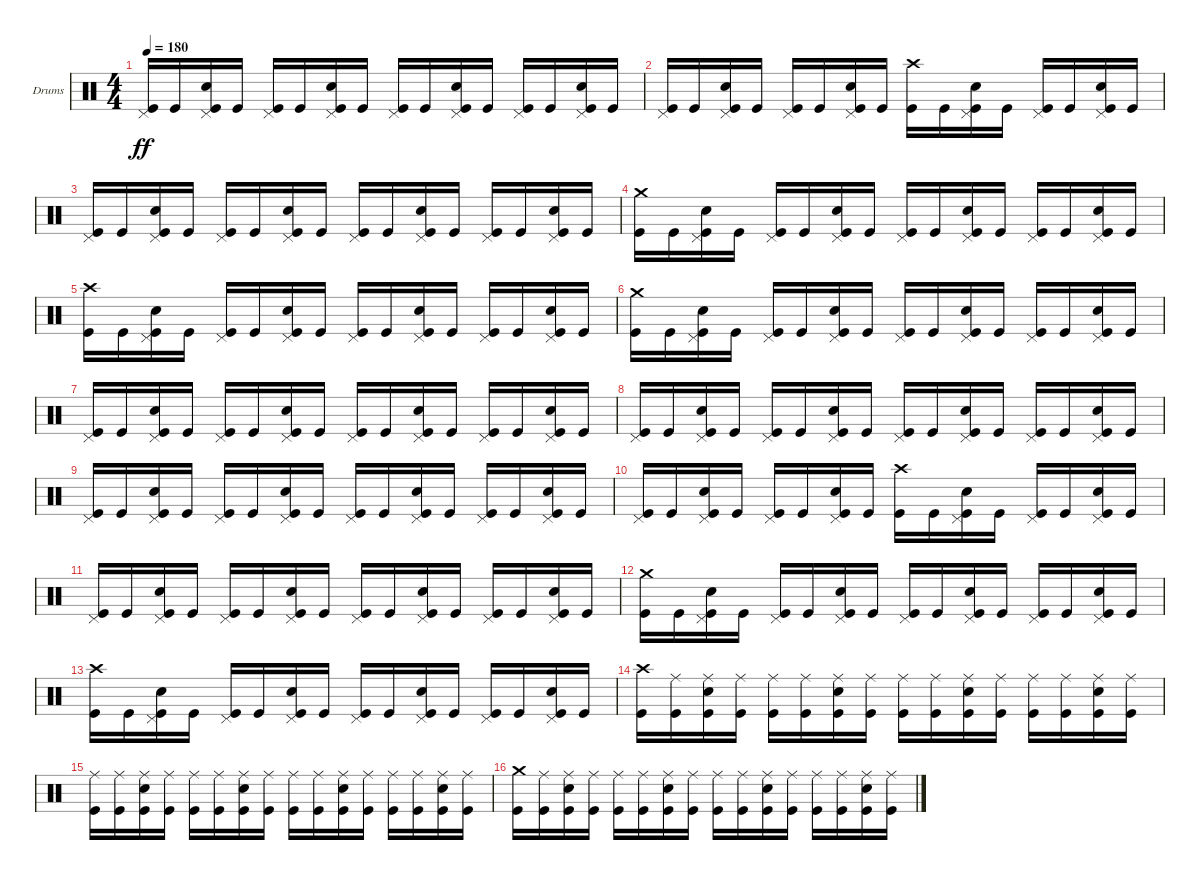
\bracketExtendMode groupsimilarinstruments
\firstSystemTrackNameOrientation horizontal
\otherSystemsTrackNameOrientation horizontal
\track ("Drumkit" "Drums") {instrument percussion}
\staff {score}
\articulation defaults
\ts (4 4)
\tempo 180
\clef neutral
\ks c
("Kick (hit)" "Pedal Hi-Hat (hit)").16{dy ff} "Kick (hit)".16 ("Kick (hit)" "Pedal Hi-Hat (hit)" "Snare (hit) 2").16 "Kick (hit)".16 ("Kick (hit)" "Pedal Hi-Hat (hit)").16 "Kick (hit)".16 ("Kick (hit)" "Pedal Hi-Hat (hit)" "Snare (hit) 2").16 "Kick (hit)".16 ("Kick (hit)" "Pedal Hi-Hat (hit)").16 "Kick (hit)".16 ("Kick (hit)" "Pedal Hi-Hat (hit)" "Snare (hit) 2").16 "Kick (hit)".16 ("Kick (hit)" "Pedal Hi-Hat (hit)").16 "Kick (hit)".16 ("Kick (hit)" "Pedal Hi-Hat (hit)" "Snare (hit) 2").16 "Kick (hit)".16 |
("Kick (hit)" "Pedal Hi-Hat (hit)").16 "Kick (hit)".16 ("Kick (hit)" "Pedal Hi-Hat (hit)" "Snare (hit) 2").16 "Kick (hit)".16 ("Kick (hit)" "Pedal Hi-Hat (hit)").16 "Kick (hit)".16 ("Kick (hit)" "Pedal Hi-Hat (hit)" "Snare (hit) 2").16 "Kick (hit)".16 ("Kick (hit)" "Crash high (hit)").16 "Kick (hit)".16 ("Kick (hit)" "Pedal Hi-Hat (hit)" "Snare (hit) 2").16 "Kick (hit)".16 ("Kick (hit)" "Pedal Hi-Hat (hit)").16 "Kick (hit)".16 ("Kick (hit)" "Pedal Hi-Hat (hit)" "Snare (hit) 2").16 "Kick (hit)".16 |
("Kick (hit)" "Pedal Hi-Hat (hit)").16 "Kick (hit)".16 ("Kick (hit)" "Pedal Hi-Hat (hit)" "Snare (hit) 2").16 "Kick (hit)".16 ("Kick (hit)" "Pedal Hi-Hat (hit)").16 "Kick (hit)".16 ("Kick (hit)" "Pedal Hi-Hat (hit)" "Snare (hit) 2").16 "Kick (hit)".16 ("Kick (hit)" "Pedal Hi-Hat (hit)").16 "Kick (hit)".16 ("Kick (hit)" "Pedal Hi-Hat (hit)" "Snare (hit) 2").16 "Kick (hit)".16 ("Kick (hit)" "Pedal Hi-Hat (hit)").16 "Kick (hit)".16 ("Kick (hit)" "Pedal Hi-Hat (hit)" "Snare (hit) 2").16 "Kick (hit)".16 |
("Kick (hit)" "Crash medium (hit)").16 "Kick (hit)".16 ("Kick (hit)" "Pedal Hi-Hat (hit)" "Snare (hit) 2").16 "Kick (hit)".16 ("Kick (hit)" "Pedal Hi-Hat (hit)").16 "Kick (hit)".16 ("Kick (hit)" "Pedal Hi-Hat (hit)" "Snare (hit) 2").16 "Kick (hit)".16 ("Kick (hit)" "Pedal Hi-Hat (hit)").16 "Kick (hit)".16 ("Kick (hit)" "Pedal Hi-Hat (hit)" "Snare (hit) 2").16 "Kick (hit)".16 ("Kick (hit)" "Pedal Hi-Hat (hit)").16 "Kick (hit)".16 ("Kick (hit)" "Pedal Hi-Hat (hit)" "Snare (hit) 2").16 "Kick (hit)".16 |
("Kick (hit)" "Crash high (hit)").16 "Kick (hit)".16 ("Kick (hit)" "Pedal Hi-Hat (hit)" "Snare (hit) 2").16 "Kick (hit)".16 ("Kick (hit)" "Pedal Hi-Hat (hit)").16 "Kick (hit)".16 ("Kick (hit)" "Pedal Hi-Hat (hit)" "Snare (hit) 2").16 "Kick (hit)".16 ("Kick (hit)" "Pedal Hi-Hat (hit)").16 "Kick (hit)".16 ("Kick (hit)" "Pedal Hi-Hat (hit)" "Snare (hit) 2").16 "Kick (hit)".16 ("Kick (hit)" "Pedal Hi-Hat (hit)").16 "Kick (hit)".16 ("Kick (hit)" "Pedal Hi-Hat (hit)" "Snare (hit) 2").16 "Kick (hit)".16 |
("Kick (hit)" "Crash medium (hit)").16 "Kick (hit)".16 ("Kick (hit)" "Pedal Hi-Hat (hit)" "Snare (hit) 2").16 "Kick (hit)".16 ("Kick (hit)" "Pedal Hi-Hat (hit)").16 "Kick (hit)".16 ("Kick (hit)" "Pedal Hi-Hat (hit)" "Snare (hit) 2").16 "Kick (hit)".16 ("Kick (hit)" "Pedal Hi-Hat (hit)").16 "Kick (hit)".16 ("Kick (hit)" "Pedal Hi-Hat (hit)" "Snare (hit) 2").16 "Kick (hit)".16 ("Kick (hit)" "Pedal Hi-Hat (hit)").16 "Kick (hit)".16 ("Kick (hit)" "Pedal Hi-Hat (hit)" "Snare (hit) 2").16 "Kick (hit)".16 |
("Kick (hit)" "Pedal Hi-Hat (hit)").16 "Kick (hit)".16 ("Kick (hit)" "Pedal Hi-Hat (hit)" "Snare (hit) 2").16 "Kick (hit)".16 ("Kick (hit)" "Pedal Hi-Hat (hit)").16 "Kick (hit)".16 ("Kick (hit)" "Pedal Hi-Hat (hit)" "Snare (hit) 2").16 "Kick (hit)".16 ("Kick (hit)" "Pedal Hi-Hat (hit)").16 "Kick (hit)".16 ("Kick (hit)" "Pedal Hi-Hat (hit)" "Snare (hit) 2").16 "Kick (hit)".16 ("Kick (hit)" "Pedal Hi-Hat (hit)").16 "Kick (hit)".16 ("Kick (hit)" "Pedal Hi-Hat (hit)" "Snare (hit) 2").16 "Kick (hit)".16 |
("Kick (hit)" "Pedal Hi-Hat (hit)").16 "Kick (hit)".16 ("Kick (hit)" "Pedal Hi-Hat (hit)" "Snare (hit) 2").16 "Kick (hit)".16 ("Kick (hit)" "Pedal Hi-Hat (hit)").16 "Kick (hit)".16 ("Kick (hit)" "Pedal Hi-Hat (hit)" "Snare (hit) 2").16 "Kick (hit)".16 ("Kick (hit)" "Pedal Hi-Hat (hit)").16 "Kick (hit)".16 ("Kick (hit)" "Pedal Hi-Hat (hit)" "Snare (hit) 2").16 "Kick (hit)".16 ("Kick (hit)" "Pedal Hi-Hat (hit)").16 "Kick (hit)".16 ("Kick (hit)" "Pedal Hi-Hat (hit)" "Snare (hit) 2").16 "Kick (hit)".16 |
("Kick (hit)" "Pedal Hi-Hat (hit)").16 "Kick (hit)".16 ("Kick (hit)" "Pedal Hi-Hat (hit)" "Snare (hit) 2").16 "Kick (hit)".16 ("Kick (hit)" "Pedal Hi-Hat (hit)").16 "Kick (hit)".16 ("Kick (hit)" "Pedal Hi-Hat (hit)" "Snare (hit) 2").16 "Kick (hit)".16 ("Kick (hit)" "Pedal Hi-Hat (hit)").16 "Kick (hit)".16 ("Kick (hit)" "Pedal Hi-Hat (hit)" "Snare (hit) 2").16 "Kick (hit)".16 ("Kick (hit)" "Pedal Hi-Hat (hit)").16 "Kick (hit)".16 ("Kick (hit)" "Pedal Hi-Hat (hit)" "Snare (hit) 2").16 "Kick (hit)".16 |
("Kick (hit)" "Pedal Hi-Hat (hit)").16 "Kick (hit)".16 ("Kick (hit)" "Pedal Hi-Hat (hit)" "Snare (hit) 2").16 "Kick (hit)".16 ("Kick (hit)" "Pedal Hi-Hat (hit)").16 "Kick (hit)".16 ("Kick (hit)" "Pedal Hi-Hat (hit)" "Snare (hit) 2").16 "Kick (hit)".16 ("Kick (hit)" "Crash high (hit)").16 "Kick (hit)".16 ("Kick (hit)" "Pedal Hi-Hat (hit)" "Snare (hit) 2").16 "Kick (hit)".16 ("Kick (hit)" "Pedal Hi-Hat (hit)").16 "Kick (hit)".16 ("Kick (hit)" "Pedal Hi-Hat (hit)" "Snare (hit) 2").16 "Kick (hit)".16 |
("Kick (hit)" "Pedal Hi-Hat (hit)").16 "Kick (hit)".16 ("Kick (hit)" "Pedal Hi-Hat (hit)" "Snare (hit) 2").16 "Kick (hit)".16 ("Kick (hit)" "Pedal Hi-Hat (hit)").16 "Kick (hit)".16 ("Kick (hit)" "Pedal Hi-Hat (hit)" "Snare (hit) 2").16 "Kick (hit)".16 ("Kick (hit)" "Pedal Hi-Hat (hit)").16 "Kick (hit)".16 ("Kick (hit)" "Pedal Hi-Hat (hit)" "Snare (hit) 2").16 "Kick (hit)".16 ("Kick (hit)" "Pedal Hi-Hat (hit)").16 "Kick (hit)".16 ("Kick (hit)" "Pedal Hi-Hat (hit)" "Snare (hit) 2").16 "Kick (hit)".16 |
("Kick (hit)" "Crash medium (hit)").16 "Kick (hit)".16 ("Kick (hit)" "Pedal Hi-Hat (hit)" "Snare (hit) 2").16 "Kick (hit)".16 ("Kick (hit)" "Pedal Hi-Hat (hit)").16 "Kick (hit)".16 ("Kick (hit)" "Pedal Hi-Hat (hit)" "Snare (hit) 2").16 "Kick (hit)".16 ("Kick (hit)" "Pedal Hi-Hat (hit)").16 "Kick (hit)".16 ("Kick (hit)" "Pedal Hi-Hat (hit)" "Snare (hit) 2").16 "Kick (hit)".16 ("Kick (hit)" "Pedal Hi-Hat (hit)").16 "Kick (hit)".16 ("Kick (hit)" "Pedal Hi-Hat (hit)" "Snare (hit) 2").16 "Kick (hit)".16 |
("Kick (hit)" "Crash high (hit)").16 "Kick (hit)".16 ("Kick (hit)" "Pedal Hi-Hat (hit)" "Snare (hit) 2").16 "Kick (hit)".16 ("Kick (hit)" "Pedal Hi-Hat (hit)").16 "Kick (hit)".16 ("Kick (hit)" "Pedal Hi-Hat (hit)" "Snare (hit) 2").16 "Kick (hit)".16 ("Kick (hit)" "Pedal Hi-Hat (hit)").16 "Kick (hit)".16 ("Kick (hit)" "Pedal Hi-Hat (hit)" "Snare (hit) 2").16 "Kick (hit)".16 ("Kick (hit)" "Pedal Hi-Hat (hit)").16 "Kick (hit)".16 ("Kick (hit)" "Pedal Hi-Hat (hit)" "Snare (hit) 2").16 "Kick (hit)".16 |
("Kick (hit)" "Crash high (hit)").16 ("Kick (hit)" "Ride (middle)").16 ("Kick (hit)" "Ride (middle)" "Snare (hit) 2").16 ("Kick (hit)" "Ride (middle)").16 ("Kick (hit)" "Ride (middle)").16 ("Kick (hit)" "Ride (middle)").16 ("Kick (hit)" "Ride (middle)" "Snare (hit) 2").16 ("Kick (hit)" "Ride (middle)").16 ("Kick (hit)" "Ride (middle)").16 ("Kick (hit)" "Ride (middle)").16 ("Kick (hit)" "Ride (middle)" "Snare (hit) 2").16 ("Kick (hit)" "Ride (middle)").16 ("Kick (hit)" "Ride (middle)").16 ("Kick (hit)" "Ride (middle)").16 ("Kick (hit)" "Ride (middle)" "Snare (hit) 2").16 ("Kick (hit)" "Ride (middle)").16 |
("Kick (hit)" "Ride (middle)").16 ("Kick (hit)" "Ride (middle)").16 ("Kick (hit)" "Ride (middle)" "Snare (hit) 2").16 ("Kick (hit)" "Ride (middle)").16 ("Kick (hit)" "Ride (middle)").16 ("Kick (hit)" "Ride (middle)").16 ("Kick (hit)" "Ride (middle)" "Snare (hit) 2").16 ("Kick (hit)" "Ride (middle)").16 ("Kick (hit)" "Ride (middle)").16 ("Kick (hit)" "Ride (middle)").16 ("Kick (hit)" "Ride (middle)" "Snare (hit) 2").16 ("Kick (hit)" "Ride (middle)").16 ("Kick (hit)" "Ride (middle)").16 ("Kick (hit)" "Ride (middle)").16 ("Kick (hit)" "Ride (middle)" "Snare (hit) 2").16 ("Kick (hit)" "Ride (middle)").16 |
("Kick (hit)" "Crash medium (hit)").16 ("Kick (hit)" "Ride (middle)").16 ("Kick (hit)" "Ride (middle)" "Snare (hit) 2").16 ("Kick (hit)" "Ride (middle)").16 ("Kick (hit)" "Ride (middle)").16 ("Kick (hit)" "Ride (middle)").16 ("Kick (hit)" "Ride (middle)" "Snare (hit) 2").16 ("Kick (hit)" "Ride (middle)").16 ("Kick (hit)" "Ride (middle)").16 ("Kick (hit)" "Ride (middle)").16 ("Kick (hit)" "Ride (middle)" "Snare (hit) 2").16 ("Kick (hit)" "Ride (middle)").16 ("Kick (hit)" "Ride (middle)").16 ("Kick (hit)" "Ride (middle)").16 ("Kick (hit)" "Ride (middle)" "Snare (hit) 2").16 ("Kick (hit)" "Ride (middle)").16
